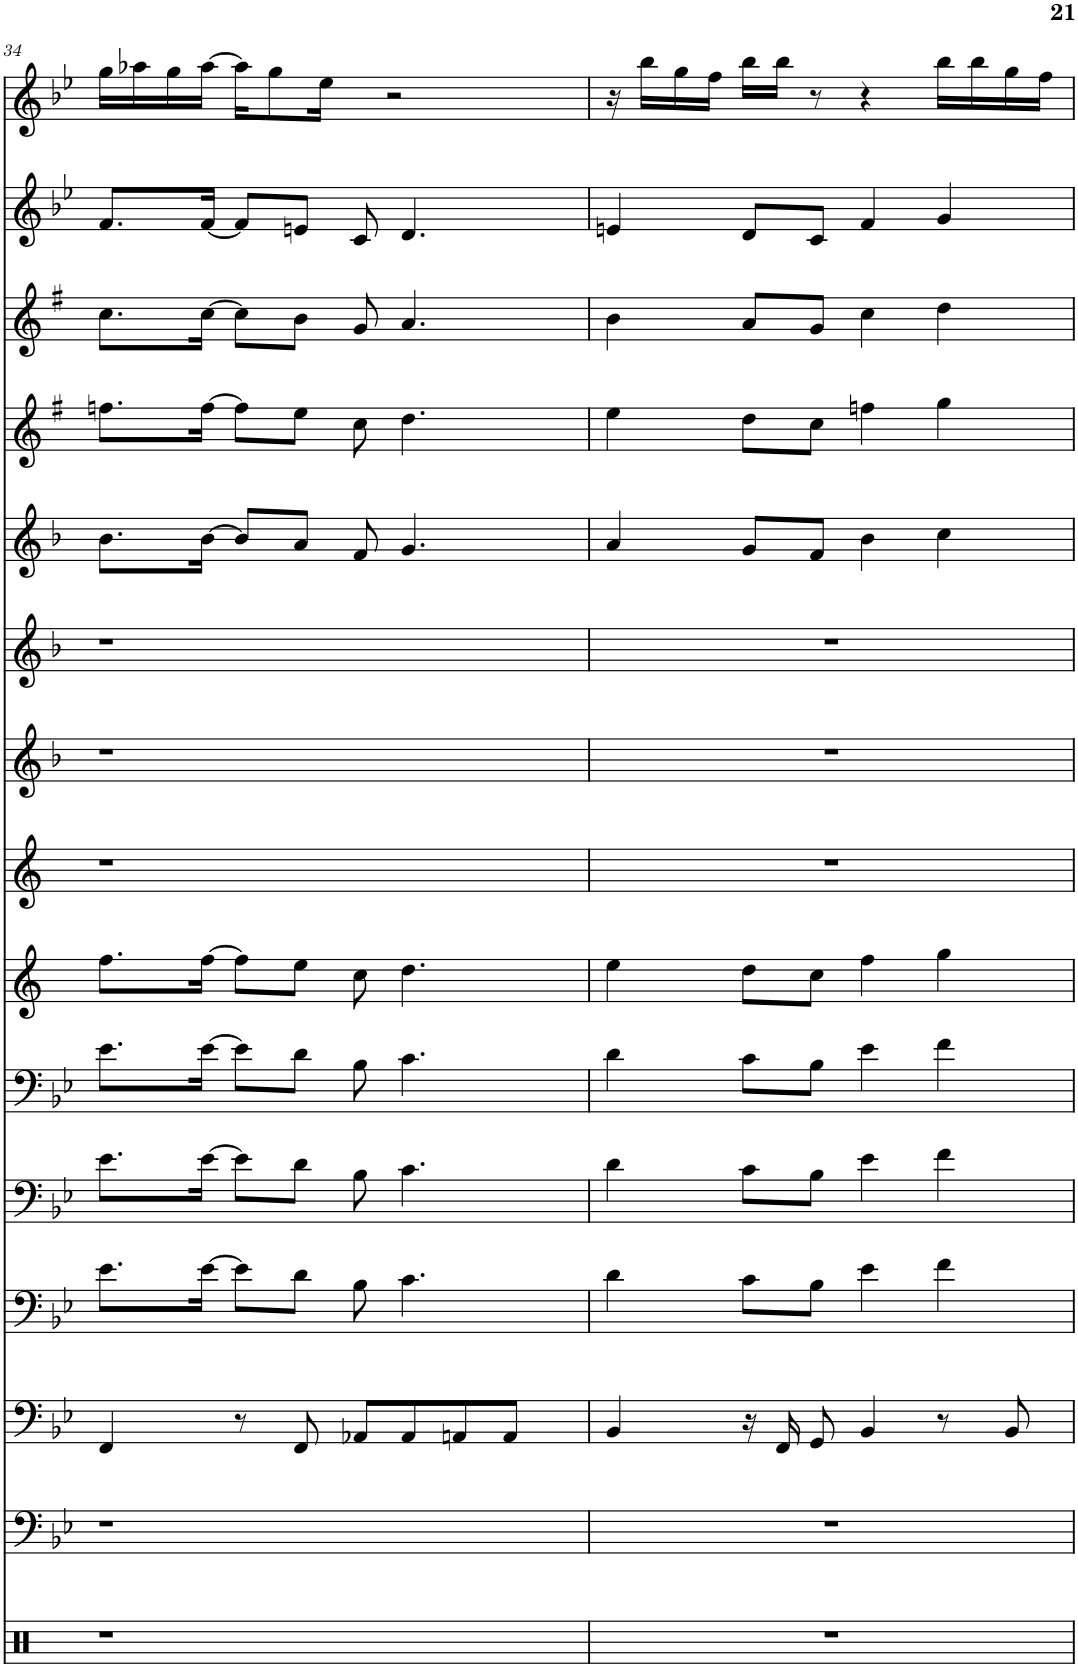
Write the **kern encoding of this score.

**kern	**kern	**kern	**kern	**kern	**kern	**kern	**kern	**kern	**kern	**kern	**kern	**kern	**kern	**kern
*part15	*part14	*part13	*part12	*part11	*part10	*part9	*part8	*part7	*part6	*part5	*part4	*part3	*part2	*part1
*staff15	*staff14	*staff13	*staff12	*staff11	*staff10	*staff9	*staff8	*staff7	*staff6	*staff5	*staff4	*staff3	*staff2	*staff1
*I"Voice	*I"Voice	*I"Voice	*I"Voice	*I"Voice	*I"Voice	*I"Voice	*I"Voice	*I"Voice	*I"Voice	*I"Voice	*I"Voice	*I"Voice	*I"Voice	*I"Voice
*I'V	*I'V	*I'V	*I'V	*I'V	*I'V	*I'V	*I'V	*I'V	*I'V	*I'V	*I'V	*I'V	*I'V	*I'V
!!LO:PB:g=z
*clefX	*clefX	*clefF4	*clefF4	*clefF4	*clefF4	*clefG2	*clefG2	*clefG2	*clefG2	*clefG2	*clefG2	*clefG2	*clefG2	*clefG2
*k[]	*k[b-e-]	*k[b-e-]	*k[b-e-]	*k[b-e-]	*k[b-e-]	*k[]	*k[]	*k[b-]	*k[b-]	*k[b-]	*k[f#]	*k[f#]	*k[b-e-]	*k[b-e-]
*M4/4	*M4/4	*M4/4	*M4/4	*M4/4	*M4/4	*M4/4	*M4/4	*M4/4	*M4/4	*M4/4	*M4/4	*M4/4	*M4/4	*
*met(c)	*met(c)	*met(c)	*met(c)	*met(c)	*met(c)	*met(c)	*met(c)	*met(c)	*met(c)	*met(c)	*met(c)	*met(c)	*met(c)	*
=34	=34	=34	=34	=34	=34	=34	=34	=34	=34	=34	=34	=34	=34	=34
1r	1r	4FF/	8.e-\L	8.e-\L	8.e-\L	8.ff\L	1r	1r	1r	8.b-\L	8.ffn\L	8.cc\L	8.f/L	16gg\LL
.	.	.	.	.	.	.	.	.	.	.	.	.	.	16aa-X\
.	.	.	.	.	.	.	.	.	.	.	.	.	.	16gg\
.	.	.	[>16e-\Jk	[>16e-\Jk	[>16e-\Jk	[>16ff\Jk	.	.	.	[>16b-\Jk	[>16ff\Jk	[>16cc\Jk	[<16f/Jk	[>16aa-\JJ
.	.	8r	8e-\L]	8e-\L]	8e-\L]	8ff\L]	.	.	.	8b-/L]	8ff\L]	8cc\L]	8f/L]	16aa-\KL]
.	.	.	.	.	.	.	.	.	.	.	.	.	.	8gg\
.	.	8FF/	8d\J	8d\J	8d\J	8ee\J	.	.	.	8a/J	8ee\J	8b\J	8en/J	.
.	.	.	.	.	.	.	.	.	.	.	.	.	.	16ee-\Jk
.	.	8AA-X/L	8B-\	8B-\	8B-\	8cc\	.	.	.	8f/	8cc\	8g/	8c/	16ryy
.	.	.	.	.	.	.	.	.	.	.	.	.	.	4..r
.	.	8AA-/	4.c\	4.c\	4.c\	4.dd\	.	.	.	4.g/	4.dd\	4.a/	4.d/	.
.	.	8AAn/	.	.	.	.	.	.	.	.	.	.	.	.
.	.	8AA/J	.	.	.	.	.	.	.	.	.	.	.	.
16ryy	16ryy	16ryy	16ryy	16ryy	16ryy	16ryy	16ryy	16ryy	16ryy	16ryy	16ryy	16ryy	16ryy	16ryy
=35	=35	=35	=35	=35	=35	=35	=35	=35	=35	=35	=35	=35	=35	=35
1r	1r	4BB-/	4d\	4d\	4d\	4ee\	1r	1r	1r	4a/	4ee\	4b\	4en/	16r
.	.	.	.	.	.	.	.	.	.	.	.	.	.	16r
.	.	.	.	.	.	.	.	.	.	.	.	.	.	16bb-\LL
.	.	.	.	.	.	.	.	.	.	.	.	.	.	16gg\
.	.	16r	8c\L	8c\L	8c\L	8dd\L	.	.	.	8g/L	8dd\L	8a/L	8d/L	16ff\JJ
.	.	16FF/	.	.	.	.	.	.	.	.	.	.	.	16bb-\LL
.	.	8GG/	8B-\J	8B-\J	8B-\J	8cc\J	.	.	.	8f/J	8cc\J	8g/J	8c/J	16bb-\JJ
.	.	.	.	.	.	.	.	.	.	.	.	.	.	8r
.	.	4BB-/	4e-\	4e-\	4e-\	4ff\	.	.	.	4b-\	4ffn\	4cc\	4f/	.
.	.	.	.	.	.	.	.	.	.	.	.	.	.	4r
.	.	8r	4f\	4f\	4f\	4gg\	.	.	.	4cc\	4gg\	4dd\	4g/	.
.	.	.	.	.	.	.	.	.	.	.	.	.	.	16bb-\LL
.	.	8BB-/	.	.	.	.	.	.	.	.	.	.	.	16bb-\
.	.	.	.	.	.	.	.	.	.	.	.	.	.	16gg\
16ryy	16ryy	16ryy	16ryy	16ryy	16ryy	16ryy	16ryy	16ryy	16ryy	16ryy	16ryy	16ryy	16ryy	16ff\JJ
=	=	=	=	=	=	=	=	=	=	=	=	=	=	=
*-	*-	*-	*-	*-	*-	*-	*-	*-	*-	*-	*-	*-	*-	*-
